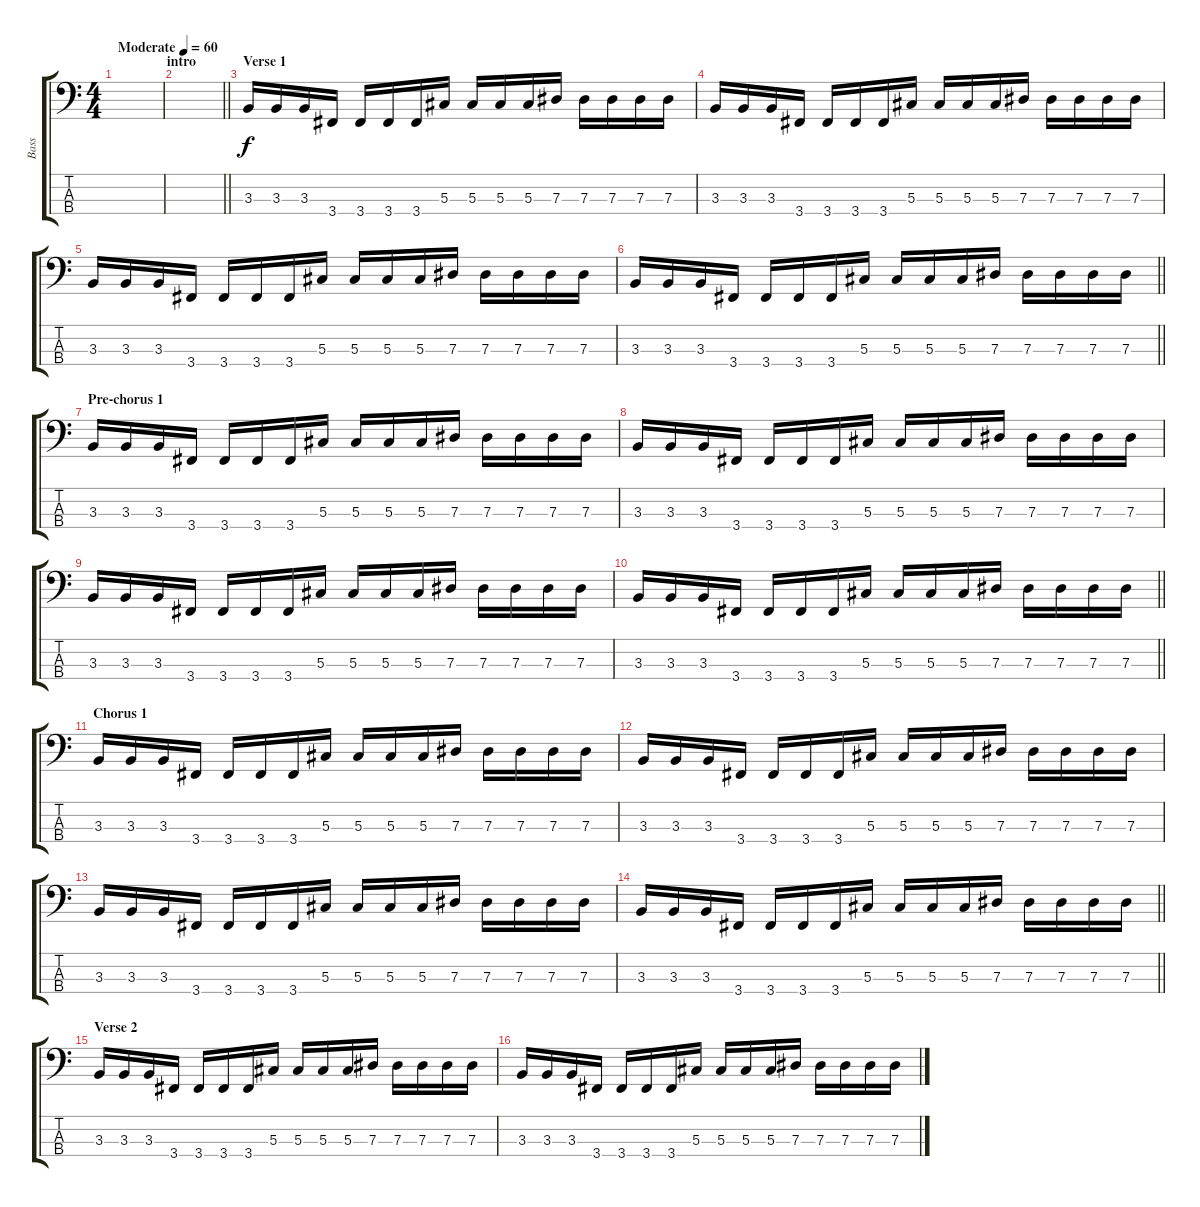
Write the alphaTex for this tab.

\track ("Bass" "Bass") {instrument electricbassfinger}
\staff {score tabs}
\tuning (Gb2 Db2 Ab1 Eb1) {hide}
\ts (4 4)
\section ("" "              intro")
\tempo (60 "Moderate")
\clef f4
\ks c
|
\barLineRight lightlight
|
\section ("" "Verse 1")
3.3.16 3.3.16 3.3.16 3.4.16 3.4.16 3.4.16 3.4.16 5.3.16 5.3.16 5.3.16 5.3.16 7.3.16 7.3.16 7.3.16 7.3.16 7.3.16 |
3.3.16 3.3.16 3.3.16 3.4.16 3.4.16 3.4.16 3.4.16 5.3.16 5.3.16 5.3.16 5.3.16 7.3.16 7.3.16 7.3.16 7.3.16 7.3.16 |
3.3.16 3.3.16 3.3.16 3.4.16 3.4.16 3.4.16 3.4.16 5.3.16 5.3.16 5.3.16 5.3.16 7.3.16 7.3.16 7.3.16 7.3.16 7.3.16 |
\barLineRight lightlight
3.3.16 3.3.16 3.3.16 3.4.16 3.4.16 3.4.16 3.4.16 5.3.16 5.3.16 5.3.16 5.3.16 7.3.16 7.3.16 7.3.16 7.3.16 7.3.16 |
\section ("" "Pre-chorus 1")
3.3.16 3.3.16 3.3.16 3.4.16 3.4.16 3.4.16 3.4.16 5.3.16 5.3.16 5.3.16 5.3.16 7.3.16 7.3.16 7.3.16 7.3.16 7.3.16 |
3.3.16 3.3.16 3.3.16 3.4.16 3.4.16 3.4.16 3.4.16 5.3.16 5.3.16 5.3.16 5.3.16 7.3.16 7.3.16 7.3.16 7.3.16 7.3.16 |
3.3.16 3.3.16 3.3.16 3.4.16 3.4.16 3.4.16 3.4.16 5.3.16 5.3.16 5.3.16 5.3.16 7.3.16 7.3.16 7.3.16 7.3.16 7.3.16 |
\barLineRight lightlight
3.3.16 3.3.16 3.3.16 3.4.16 3.4.16 3.4.16 3.4.16 5.3.16 5.3.16 5.3.16 5.3.16 7.3.16 7.3.16 7.3.16 7.3.16 7.3.16 |
\section ("" "Chorus 1")
3.3.16 3.3.16 3.3.16 3.4.16 3.4.16 3.4.16 3.4.16 5.3.16 5.3.16 5.3.16 5.3.16 7.3.16 7.3.16 7.3.16 7.3.16 7.3.16 |
3.3.16 3.3.16 3.3.16 3.4.16 3.4.16 3.4.16 3.4.16 5.3.16 5.3.16 5.3.16 5.3.16 7.3.16 7.3.16 7.3.16 7.3.16 7.3.16 |
3.3.16 3.3.16 3.3.16 3.4.16 3.4.16 3.4.16 3.4.16 5.3.16 5.3.16 5.3.16 5.3.16 7.3.16 7.3.16 7.3.16 7.3.16 7.3.16 |
\barLineRight lightlight
3.3.16 3.3.16 3.3.16 3.4.16 3.4.16 3.4.16 3.4.16 5.3.16 5.3.16 5.3.16 5.3.16 7.3.16 7.3.16 7.3.16 7.3.16 7.3.16 |
\section ("" "Verse 2")
3.3.16 3.3.16 3.3.16 3.4.16 3.4.16 3.4.16 3.4.16 5.3.16 5.3.16 5.3.16 5.3.16 7.3.16 7.3.16 7.3.16 7.3.16 7.3.16 |
3.3.16 3.3.16 3.3.16 3.4.16 3.4.16 3.4.16 3.4.16 5.3.16 5.3.16 5.3.16 5.3.16 7.3.16 7.3.16 7.3.16 7.3.16 7.3.16
